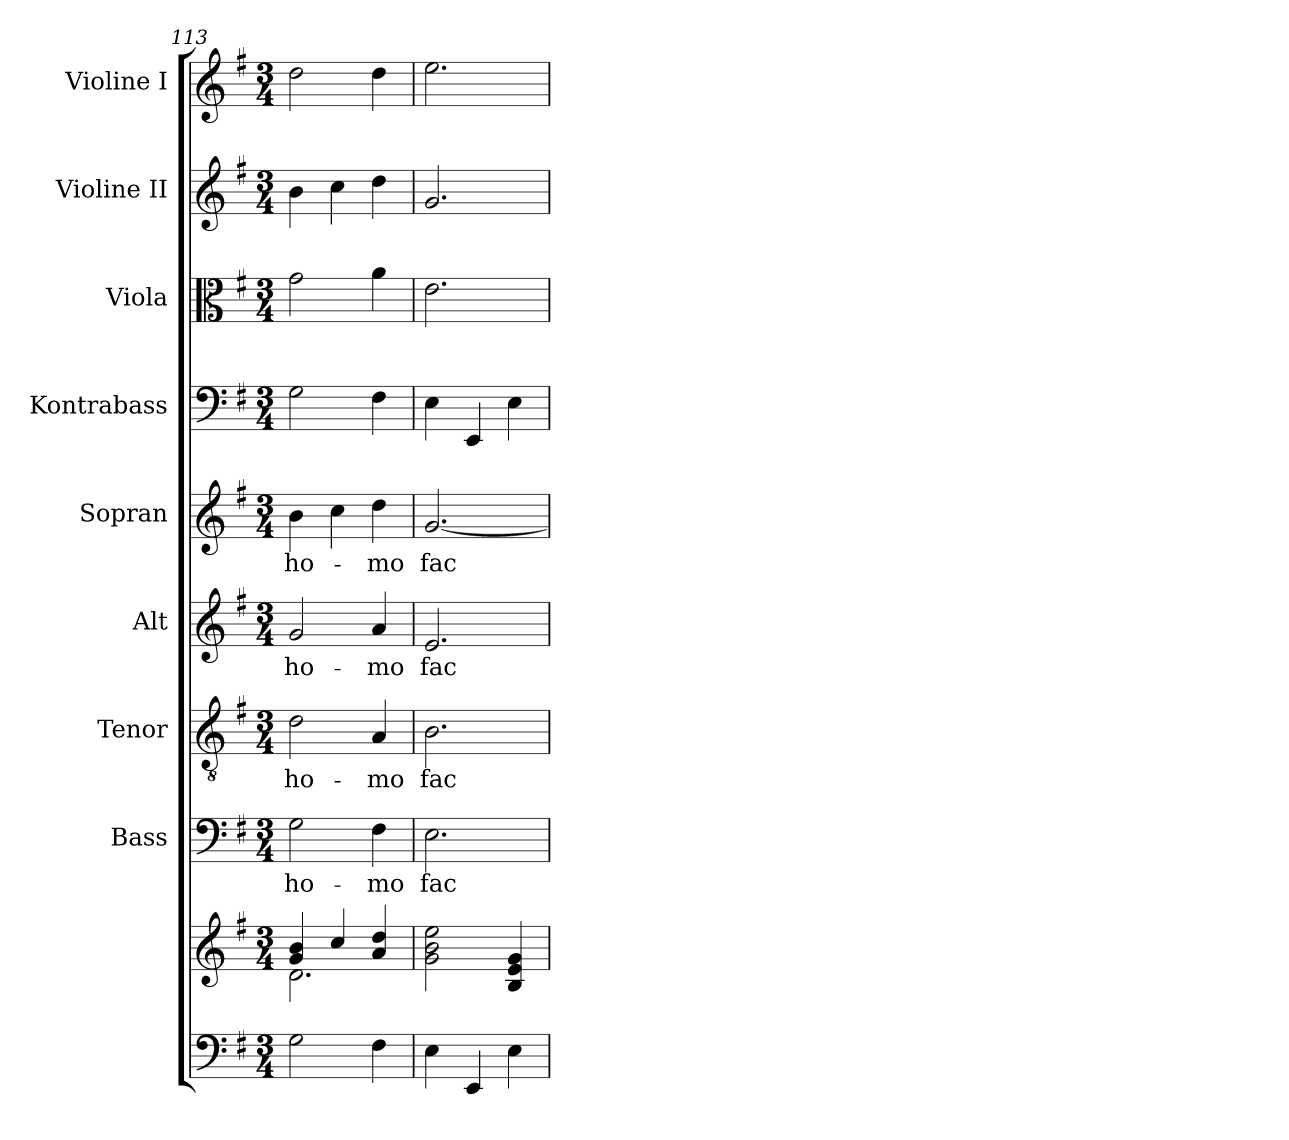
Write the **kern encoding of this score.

**kern	**kern	**kern	**text	**kern	**text	**kern	**text	**kern	**text	**kern	**kern	**kern	**kern
*part9	*part9	*part8	*part8	*part7	*part7	*part6	*part6	*part5	*part5	*part4	*part3	*part2	*part1
*staff10	*staff9	*staff8	*staff8	*staff7	*staff7	*staff6	*staff6	*staff5	*staff5	*staff4	*staff3	*staff2	*staff1
*	*	*I"Bass	*	*I"Tenor	*	*I"Alt	*	*I"Sopran	*	*I"Kontrabass	*I"Viola	*I"Violine II	*I"Violine I
*	*	*I'B.	*	*I'T.	*	*I'A.	*	*I'S.	*	*I'Kb.	*I'Vla.	*I'Vl. II	*I'Vl. I
*clefF4	*clefG2	*clefF4	*	*clefGv2	*	*clefG2	*	*clefG2	*	*clefF4	*clefC3	*clefG2	*clefG2
*	*	*	*	*	*	*	*	*	*	*ITrd7c12	*	*	*
*k[f#]	*k[f#]	*k[f#]	*	*k[f#]	*	*k[f#]	*	*k[f#]	*	*k[f#]	*k[f#]	*k[f#]	*k[f#]
*G:	*G:	*G:	*	*G:	*	*G:	*	*G:	*	*G:	*G:	*G:	*G:
*M3/4	*M3/4	*M3/4	*	*M3/4	*	*M3/4	*	*M3/4	*	*M3/4	*M3/4	*M3/4	*M3/4
=113	=113	=113	=113	=113	=113	=113	=113	=113	=113	=113	=113	=113	=113
*	*^	*	*	*	*	*	*	*	*	*	*	*	*
!	!	!	!	!LO:LY:b	!	!LO:LY:b	!	!LO:LY:b	!	!LO:LY:b	!	!	!	!
2G\	4g/ 4b/	2.d\	2G\	ho-	2d\	ho-	2g/	ho-	4b\	ho-	2GG\	2g\	4b\	2dd\
.	4cc/	.	.	.	.	.	.	.	4cc\	.	.	.	4cc\	.
!	!	!	!	!LO:LY:b	!	!LO:LY:b	!	!LO:LY:b	!	!LO:LY:b	!	!	!	!
4F#\	4a/ 4dd/	.	4F#\	-mo	4A/	-mo	4a/	-mo	4dd\	-mo	4FF#\	4a\	4dd\	4dd\
*	*v	*v	*	*	*	*	*	*	*	*	*	*	*	*
=114	=114	=114	=114	=114	=114	=114	=114	=114	=114	=114	=114	=114	=114
!	!	!	!LO:LY:b	!	!LO:LY:b	!	!LO:LY:b	!	!LO:LY:b	!	!	!	!
4E\	2g\ 2b\ 2ee\	2.E\	fac-	2.B\	fac-	2.e/	fac-	[2.g/	fac-	4EE\	2.e\	2.g/	2.ee\
4EE/	.	.	.	.	.	.	.	.	.	4EEE/	.	.	.
4E\	4B/ 4e/ 4g/	.	.	.	.	.	.	.	.	4EE\	.	.	.
=	=	=	=	=	=	=	=	=	=	=	=	=	=
*-	*-	*-	*-	*-	*-	*-	*-	*-	*-	*-	*-	*-	*-
